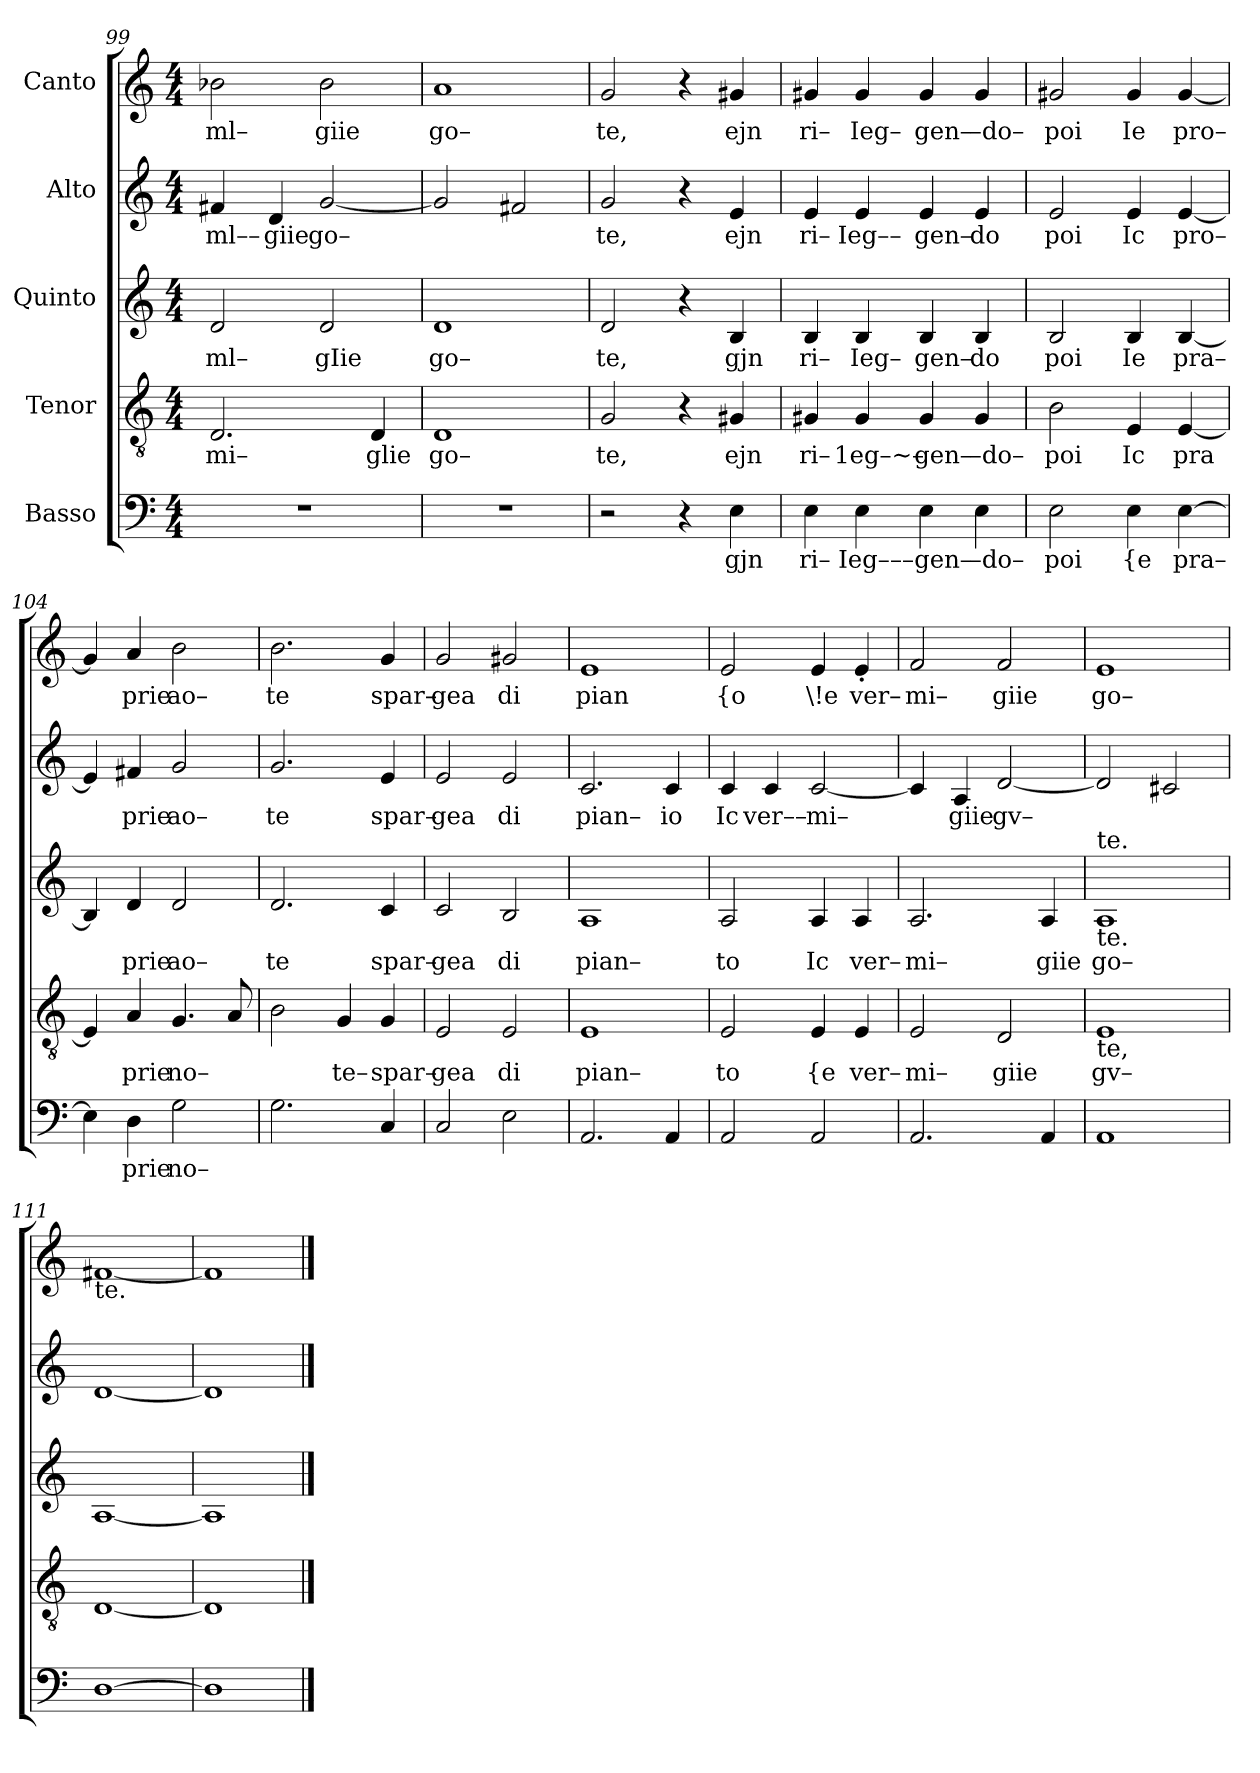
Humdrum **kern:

**kern	**text	**kern	**text	**kern	**text	**kern	**text	**kern	**text
*part5	*part5	*part4	*part4	*part3	*part3	*part2	*part2	*part1	*part1
*staff5	*staff5	*staff4	*staff4	*staff3	*staff3	*staff2	*staff2	*staff1	*staff1
*I"Basso	*	*I"Tenor	*	*I"Quinto	*	*I"Alto	*	*I"Canto	*
*clefF4	*	*clefGv2	*	*clefG2	*	*clefG2	*	*clefG2	*
*k[]	*	*k[]	*	*k[]	*	*k[]	*	*k[]	*
*M4/4	*	*M4/4	*	*M4/4	*	*M4/4	*	*M4/4	*
=99	=99	=99	=99	=99	=99	=99	=99	=99	=99
!	!	!	!LO:LY:b	!	!LO:LY:b	!	!LO:LY:b	!	!LO:LY:b
1r	.	2.D/	mi–	2d/	ml–	4f#X/	ml––	2b-X\	ml–
!	!	!	!	!	!	!	!LO:LY:b	!	!
.	.	.	.	.	.	4d/	giie	.	.
!	!	!	!	!	!LO:LY:b	!	!LO:LY:b	!	!LO:LY:b
.	.	.	.	2d/	gIie	[2g/	go–	2b-\	giie
!	!	!	!LO:LY:b	!	!	!	!	!	!
.	.	4D/	glie	.	.	.	.	.	.
=100	=100	=100	=100	=100	=100	=100	=100	=100	=100
!	!	!	!LO:LY:b	!	!LO:LY:b	!	!	!	!LO:LY:b
1r	.	1D	go–	1d	go–	2g/]	.	1a	go–
.	.	.	.	.	.	2f#X/	.	.	.
=101	=101	=101	=101	=101	=101	=101	=101	=101	=101
!	!	!	!LO:LY:b	!	!LO:LY:b	!	!LO:LY:b	!	!LO:LY:b
2r	.	2G/	te,	2d/	te,	2g/	te,	2g/	te,
4r	.	4r	.	4r	.	4r	.	4r	.
!	!LO:LY:b	!	!LO:LY:b	!	!LO:LY:b	!	!LO:LY:b	!	!LO:LY:b
4E\	gjn	4G#X/	ejn	4B/	gjn	4e/	ejn	4g#X/	ejn
=102	=102	=102	=102	=102	=102	=102	=102	=102	=102
!	!LO:LY:b	!	!LO:LY:b	!	!LO:LY:b	!	!LO:LY:b	!	!LO:LY:b
4E\	ri–	4G#X/	ri–	4B/	ri–	4e/	ri–	4g#X/	ri–
!	!LO:LY:b	!	!LO:LY:b	!	!LO:LY:b	!	!LO:LY:b	!	!LO:LY:b
4E\	Ieg–––	4G#/	1eg–~–	4B/	Ieg–	4e/	Ieg––	4g#/	Ieg–
!	!LO:LY:b	!	!LO:LY:b	!	!LO:LY:b	!	!LO:LY:b	!	!LO:LY:b
4E\	gen–	4G#/	gen–	4B/	gen–	4e/	gen–	4g#/	gen–
!	!LO:LY:b	!	!LO:LY:b	!	!LO:LY:b	!	!LO:LY:b	!	!LO:LY:b
4E\	–do–	4G#/	–do–	4B/	do	4e/	do	4g#/	–do–
=103	=103	=103	=103	=103	=103	=103	=103	=103	=103
!	!LO:LY:b	!	!LO:LY:b	!	!LO:LY:b	!	!LO:LY:b	!	!LO:LY:b
2E\	poi	2B\	poi	2B/	poi	2e/	poi	2g#X/	poi
!	!LO:LY:b	!	!LO:LY:b	!	!LO:LY:b	!	!LO:LY:b	!	!LO:LY:b
4E\	{e	4E/	Ic	4B/	Ie	4e/	Ic	4g#/	Ie
!	!LO:LY:b	!	!LO:LY:b	!	!LO:LY:b	!	!LO:LY:b	!	!LO:LY:b
[4E\	pra–	[4E/	pra	[4B/	pra–	[4e/	pro–	[4g#/	pro–
=104	=104	=104	=104	=104	=104	=104	=104	=104	=104
4E\]	.	4E/]	.	4B/]	.	4e/]	.	4g#/]	.
!	!LO:LY:b	!	!LO:LY:b	!	!LO:LY:b	!	!LO:LY:b	!	!LO:LY:b
4D\	prie	4A/	prie	4d/	prie	4f#X/	prie	4a/	prie
!	!LO:LY:b	!	!LO:LY:b	!	!LO:LY:b	!	!LO:LY:b	!	!LO:LY:b
2G\	no–	4.G/	no–	2d/	ao–	2g/	ao–	2b\	ao–
.	.	8A/	.	.	.	.	.	.	.
=105	=105	=105	=105	=105	=105	=105	=105	=105	=105
!	!	!	!	!	!LO:LY:b	!	!LO:LY:b	!	!LO:LY:b
2.G\	.	2B\	.	2.d/	te	2.g/	te	2.b\	te
!	!	!	!LO:LY:b	!	!	!	!	!	!
.	.	4G/	te–	.	.	.	.	.	.
!	!	!	!LO:LY:b	!	!LO:LY:b	!	!LO:LY:b	!	!LO:LY:b
4C/	.	4G/	spar–	4c/	spar–	4e/	spar–	4g/	spar–
=106	=106	=106	=106	=106	=106	=106	=106	=106	=106
!	!	!	!LO:LY:b	!	!LO:LY:b	!	!LO:LY:b	!	!LO:LY:b
2C/	.	2E/	gea	2c/	gea	2e/	gea	2g/	gea
!	!	!	!LO:LY:b	!	!LO:LY:b	!	!LO:LY:b	!	!LO:LY:b
2E\	.	2E/	di	2B/	di	2e/	di	2g#X/	di
=107	=107	=107	=107	=107	=107	=107	=107	=107	=107
!	!	!	!LO:LY:b	!	!LO:LY:b	!	!LO:LY:b	!	!LO:LY:b
2.AA/	.	1E	pian–	1A	pian–	2.c/	pian–	1e	pian
!	!	!	!	!	!	!	!LO:LY:b	!	!
4AA/	.	.	.	.	.	4c/	io	.	.
=108	=108	=108	=108	=108	=108	=108	=108	=108	=108
!	!	!	!LO:LY:b	!	!LO:LY:b	!	!LO:LY:b	!	!LO:LY:b
2AA/	.	2E/	to	2A/	to	4c/	Ic	2e/	{o
!	!	!	!	!	!	!	!LO:LY:b	!	!
.	.	.	.	.	.	4c/	ver––	.	.
!	!	!	!LO:LY:b	!	!LO:LY:b	!	!LO:LY:b	!	!LO:LY:b
2AA/	.	4E/	{e	4A/	Ic	[2c/	mi–	4e/	\!e
!	!	!	!LO:LY:b	!	!LO:LY:b	!	!	!	!LO:LY:b
.	.	4E/	ver–	4A/	ver–	.	.	4e'/	ver–
=109	=109	=109	=109	=109	=109	=109	=109	=109	=109
!	!	!	!LO:LY:b	!	!LO:LY:b	!	!	!	!LO:LY:b
2.AA/	.	2E/	mi–	2.A/	mi–	4c/]	.	2f/	mi–
!	!	!	!	!	!	!	!LO:LY:b	!	!
.	.	.	.	.	.	4A/	giie	.	.
!	!	!	!LO:LY:b	!	!	!	!LO:LY:b	!	!LO:LY:b
.	.	2D/	giie	.	.	[2d/	gv–	2f/	giie
!	!	!	!	!	!LO:LY:b	!	!	!	!
4AA/	.	.	.	4A/	giie	.	.	.	.
=110	=110	=110	=110	=110	=110	=110	=110	=110	=110
!	!	!	!	!LO:TX:b:t=te.	!	!	!	!	!
!	!	!	!	!LO:TX:a:t=te.	!	!	!	!	!
!	!	!LO:TX:b:t=te,	!	!	!	!	!	!	!
!	!	!	!LO:LY:b	!	!LO:LY:b	!	!	!	!LO:LY:b
1AA	.	1E	gv–	1A	go–	2d/]	.	1e	go–
.	.	.	.	.	.	2c#X/	.	.	.
=111	=111	=111	=111	=111	=111	=111	=111	=111	=111
!	!	!	!	!	!	!	!	!LO:TX:b:t=te.	!
[1D	.	[1D	.	[1A	.	[1d	.	[1f#X	.
=112	=112	=112	=112	=112	=112	=112	=112	=112	=112
1D]	.	1D]	.	1A]	.	1d]	.	1f#]	.
==	==	==	==	==	==	==	==	==	==
*-	*-	*-	*-	*-	*-	*-	*-	*-	*-
